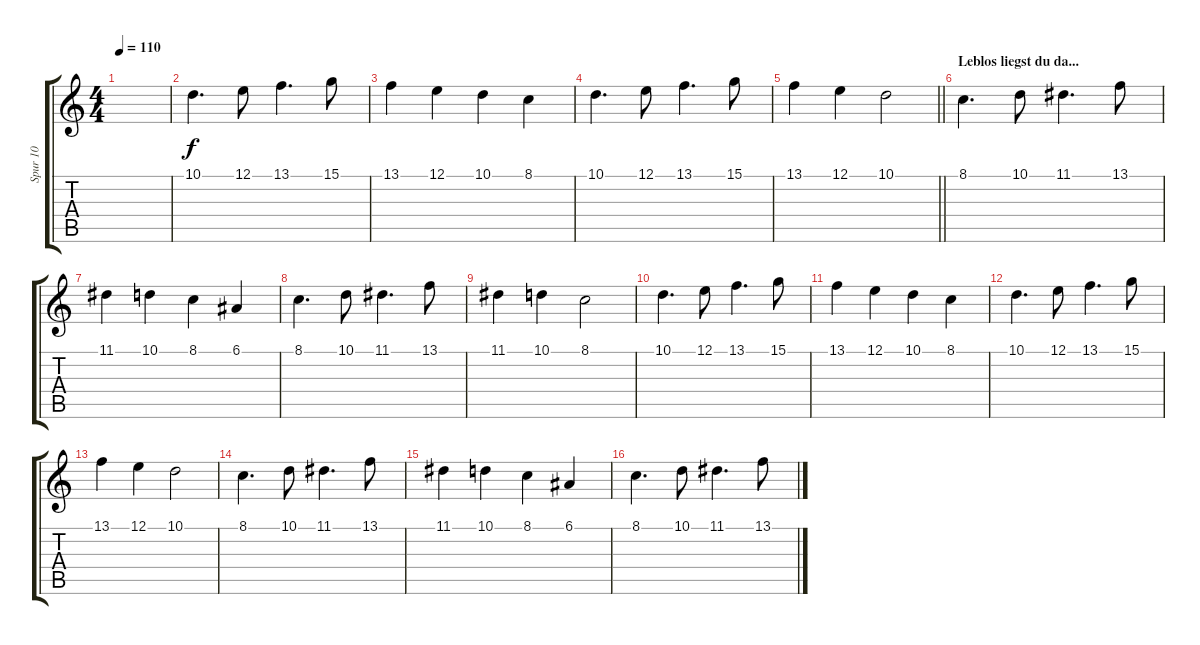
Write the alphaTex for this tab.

\track ("Spur 10" "Spur 10") {instrument violin}
\staff {score tabs}
\tuning (E4 B3 G3 D3 A2 E2) {hide}
\ts (4 4)
\tempo 110
\clef g2
\ks c
|
10.1.4{d} 12.1.8 13.1.4{d} 15.1.8 |
13.1.4 12.1.4 10.1.4 8.1.4 |
10.1.4{d} 12.1.8 13.1.4{d} 15.1.8 |
\barLineRight lightlight
13.1.4 12.1.4 10.1.2 |
\section ("" "Leblos liegst du da...")
8.1.4{d} 10.1.8 11.1.4{d} 13.1.8 |
11.1.4 10.1.4 8.1.4 6.1.4 |
8.1.4{d} 10.1.8 11.1.4{d} 13.1.8 |
11.1.4 10.1.4 8.1.2 |
10.1.4{d} 12.1.8 13.1.4{d} 15.1.8 |
13.1.4 12.1.4 10.1.4 8.1.4 |
10.1.4{d} 12.1.8 13.1.4{d} 15.1.8 |
13.1.4 12.1.4 10.1.2 |
8.1.4{d} 10.1.8 11.1.4{d} 13.1.8 |
11.1.4 10.1.4 8.1.4 6.1.4 |
8.1.4{d} 10.1.8 11.1.4{d} 13.1.8
